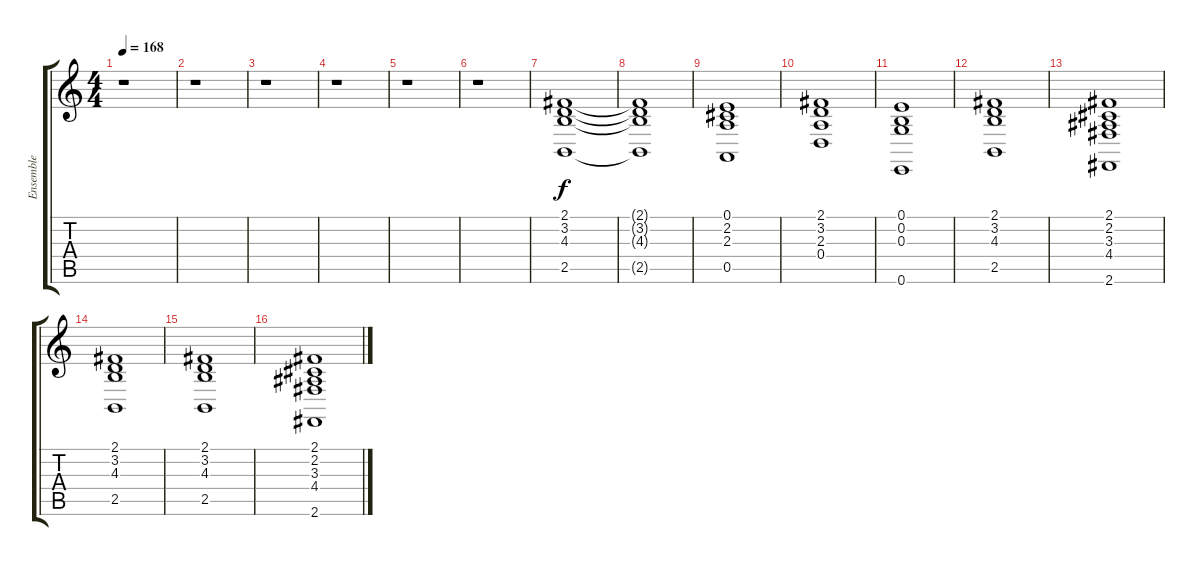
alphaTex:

\track ("Ensemble" "Ensemble") {instrument stringensemble1}
\staff {score tabs}
\tuning (E4 B3 G3 D3 A2 E2) {hide}
\ts (4 4)
\tempo 168
\clef g2
\ks c
r.1{dy f} |
r.1 |
r.1 |
r.1 |
r.1 |
r.1 |
(2.1 3.2 4.3 2.5).1 |
(2.1{t} 3.2{t} 4.3{t} 2.5{t}).1 |
(0.1 2.2 2.3 0.5).1 |
(2.1 3.2 2.3 0.4).1 |
(0.1 0.2 0.3 0.6).1 |
(2.1 3.2 4.3 2.5).1 |
(2.1 2.2 3.3 4.4 2.6).1 |
(2.1 3.2 4.3 2.5).1 |
(2.1 3.2 4.3 2.5).1 |
(2.1 2.2 3.3 4.4 2.6).1
